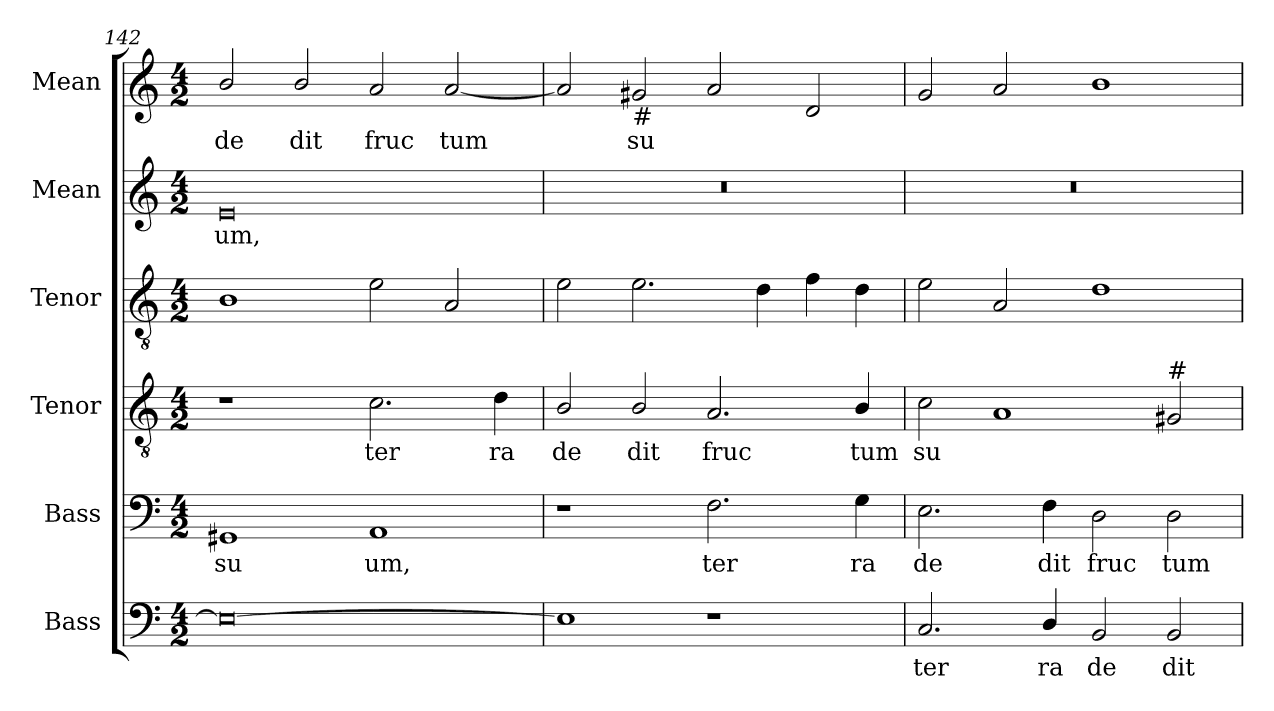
**kern	**text	**kern	**text	**kern	**text	**kern	**kern	**text	**kern	**text
*part6	*part6	*part5	*part5	*part4	*part4	*part3	*part2	*part2	*part1	*part1
*staff6	*staff6	*staff5	*staff5	*staff4	*staff4	*staff3	*staff2	*staff2	*staff1	*staff1
*I"Bass	*	*I"Bass	*	*I"Tenor	*	*I"Tenor	*I"Mean	*	*I"Mean	*
*I'B.	*	*I'B.	*	*I'T.	*	*I'T.	*I'M.	*	*I'M.	*
*clefF4	*	*clefF4	*	*clefGv2	*	*clefGv2	*clefG2	*	*clefG2	*
*	*	*	*	*ITrd7c12	*	*ITrd7c12	*	*	*	*
*k[]	*	*k[]	*	*k[]	*	*k[]	*k[]	*	*k[]	*
*a:	*	*a:	*	*a:	*	*a:	*a:	*	*a:	*
*M4/2	*	*M4/2	*	*M4/2	*	*M4/2	*M4/2	*	*M4/2	*
=142	=142	=142	=142	=142	=142	=142	=142	=142	=142	=142
!	!	!	!LO:LY:b:color=#000000	!	!	!	!	!	!	!
!	!	!	!	!	!	!	!	!LO:LY:b:color=#000000	!	!
!	!	!	!	!	!	!	!	!	!	!LO:LY:b:color=#000000
0Ei_>	.	1GG#Xi	su	1r	.	1BBi	0ei	um,	2bi/	de
!	!	!	!	!	!	!	!	!	!	!LO:LY:b:color=#000000
.	.	.	.	.	.	.	.	.	2bi/	dit
!	!	!	!LO:LY:b:color=#000000	!	!	!	!	!	!	!
!	!	!	!	!	!LO:LY:b:color=#000000	!	!	!	!	!
!	!	!	!	!	!	!	!	!	!	!LO:LY:b:color=#000000
.	.	1AAi	um,	2.Ci\	ter	2Ei\	.	.	2ai/	fruc
!	!	!	!	!	!	!	!	!	!	!LO:LY:b:color=#000000
.	.	.	.	.	.	2AAi/	.	.	[<2ai/	tum
!	!	!	!	!	!LO:LY:b:color=#000000	!	!	!	!	!
.	.	.	.	4Di\	ra	.	.	.	.	.
=143	=143	=143	=143	=143	=143	=143	=143	=143	=143	=143
!	!	!	!	!	!LO:LY:b:color=#000000	!	!LO:N:vis=1	!	!	!
1Ei]	.	1r	.	2BBi/	de	2Ei\	0r	.	2ai/]	.
!	!	!	!	!	!LO:LY:b:color=#000000	!	!	!	!	!
!	!	!	!	!	!	!	!	!	!LO:TX:b:t=#	!
!	!	!	!	!	!	!	!	!	!	!LO:LY:b:color=#000000
.	.	.	.	2BBi/	dit	2.Ei\	.	.	2g#i/	su
!	!	!	!LO:LY:b:color=#000000	!	!	!	!	!	!	!
!	!	!	!	!	!LO:LY:b:color=#000000	!	!	!	!	!
1r	.	2.Fi\	ter	2.AAi/	fruc	.	.	.	2ai/	.
.	.	.	.	.	.	4Di\	.	.	.	.
.	.	.	.	.	.	4Fi\	.	.	2di/	.
!	!	!	!LO:LY:b:color=#000000	!	!	!	!	!	!	!
!	!	!	!	!	!LO:LY:b:color=#000000	!	!	!	!	!
.	.	4Gi\	ra	4BBi/	tum	4Di\	.	.	.	.
=144	=144	=144	=144	=144	=144	=144	=144	=144	=144	=144
!	!LO:LY:b:color=#000000	!	!	!	!	!	!	!	!	!
!	!	!	!LO:LY:b:color=#000000	!	!	!	!	!	!	!
!	!	!	!	!	!LO:LY:b:color=#000000	!	!LO:N:vis=1	!	!	!
2.Ci/	ter	2.Ei\	de	2Ci\	su	2Ei\	0r	.	2gi/	.
.	.	.	.	1AAi	.	2AAi/	.	.	2ai/	.
!	!LO:LY:b:color=#000000	!	!	!	!	!	!	!	!	!
!	!	!	!LO:LY:b:color=#000000	!	!	!	!	!	!	!
4Di/	ra	4Fi\	dit	.	.	.	.	.	.	.
!	!LO:LY:b:color=#000000	!	!	!	!	!	!	!	!	!
!	!	!	!LO:LY:b:color=#000000	!	!	!	!	!	!	!
2BBi/	de	2Di\	fruc	.	.	1Di	.	.	1bi	.
!	!LO:LY:b:color=#000000	!	!	!	!	!	!	!	!	!
!	!	!	!	!LO:TX:a:t=#	!	!	!	!	!	!
!	!	!	!LO:LY:b:color=#000000	!	!	!	!	!	!	!
2BBi/	dit	2Di\	tum	2GG#i/	.	.	.	.	.	.
=	=	=	=	=	=	=	=	=	=	=
*-	*-	*-	*-	*-	*-	*-	*-	*-	*-	*-
